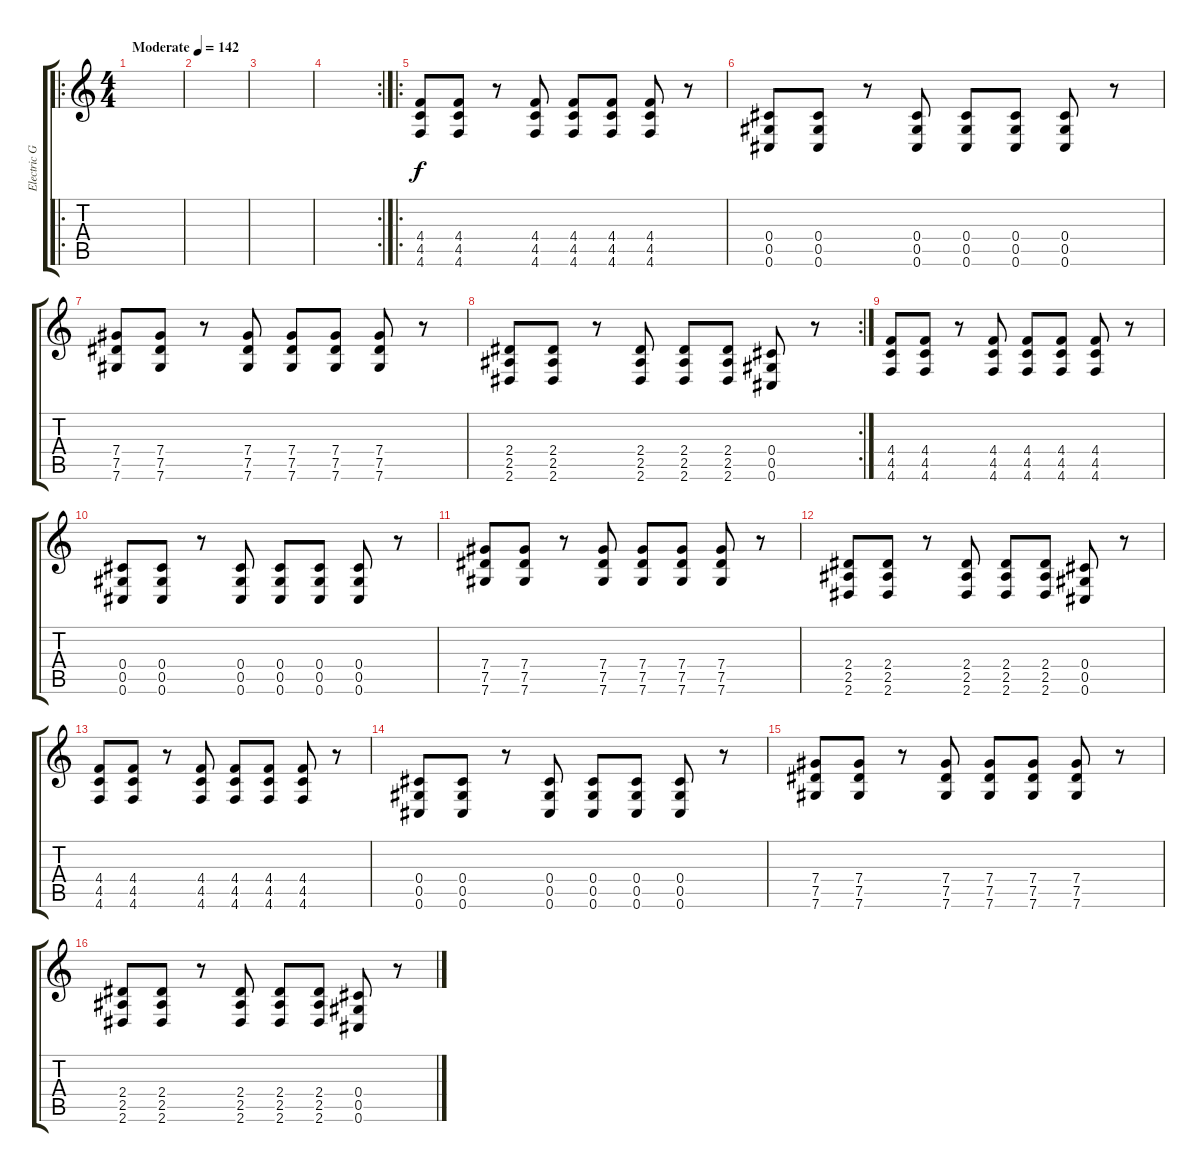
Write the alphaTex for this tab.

\track ("Electric Guitar" "Electric G") {instrument overdrivenguitar}
\staff {score tabs}
\tuning (Eb4 Bb3 Gb3 Db3 Ab2 Db2) {hide}
\ro
\ts (4 4)
\tempo (142 "Moderate")
\clef g2
\ks c
|
|
|
\rc 2
|
\ro
(4.4 4.5 4.6).8 (4.4 4.5 4.6).8 r.8 (4.4 4.5 4.6).8 (4.4 4.5 4.6).8 (4.4 4.5 4.6).8 (4.4 4.5 4.6).8 r.8 |
(0.4 0.5 0.6).8 (0.4 0.5 0.6).8 r.8 (0.4 0.5 0.6).8 (0.4 0.5 0.6).8 (0.4 0.5 0.6).8 (0.4 0.5 0.6).8 r.8 |
(7.4 7.5 7.6).8 (7.4 7.5 7.6).8 r.8 (7.4 7.5 7.6).8 (7.4 7.5 7.6).8 (7.4 7.5 7.6).8 (7.4 7.5 7.6).8 r.8 |
\rc 2
(2.4 2.5 2.6).8 (2.4 2.5 2.6).8 r.8 (2.4 2.5 2.6).8 (2.4 2.5 2.6).8 (2.4 2.5 2.6).8 (0.4 0.5 0.6).8 r.8 |
(4.4 4.5 4.6).8 (4.4 4.5 4.6).8 r.8 (4.4 4.5 4.6).8 (4.4 4.5 4.6).8 (4.4 4.5 4.6).8 (4.4 4.5 4.6).8 r.8 |
(0.4 0.5 0.6).8 (0.4 0.5 0.6).8 r.8 (0.4 0.5 0.6).8 (0.4 0.5 0.6).8 (0.4 0.5 0.6).8 (0.4 0.5 0.6).8 r.8 |
(7.4 7.5 7.6).8 (7.4 7.5 7.6).8 r.8 (7.4 7.5 7.6).8 (7.4 7.5 7.6).8 (7.4 7.5 7.6).8 (7.4 7.5 7.6).8 r.8 |
(2.4 2.5 2.6).8 (2.4 2.5 2.6).8 r.8 (2.4 2.5 2.6).8 (2.4 2.5 2.6).8 (2.4 2.5 2.6).8 (0.4 0.5 0.6).8 r.8 |
(4.4 4.5 4.6).8 (4.4 4.5 4.6).8 r.8 (4.4 4.5 4.6).8 (4.4 4.5 4.6).8 (4.4 4.5 4.6).8 (4.4 4.5 4.6).8 r.8 |
(0.4 0.5 0.6).8 (0.4 0.5 0.6).8 r.8 (0.4 0.5 0.6).8 (0.4 0.5 0.6).8 (0.4 0.5 0.6).8 (0.4 0.5 0.6).8 r.8 |
(7.4 7.5 7.6).8 (7.4 7.5 7.6).8 r.8 (7.4 7.5 7.6).8 (7.4 7.5 7.6).8 (7.4 7.5 7.6).8 (7.4 7.5 7.6).8 r.8 |
(2.4 2.5 2.6).8 (2.4 2.5 2.6).8 r.8 (2.4 2.5 2.6).8 (2.4 2.5 2.6).8 (2.4 2.5 2.6).8 (0.4 0.5 0.6).8 r.8
